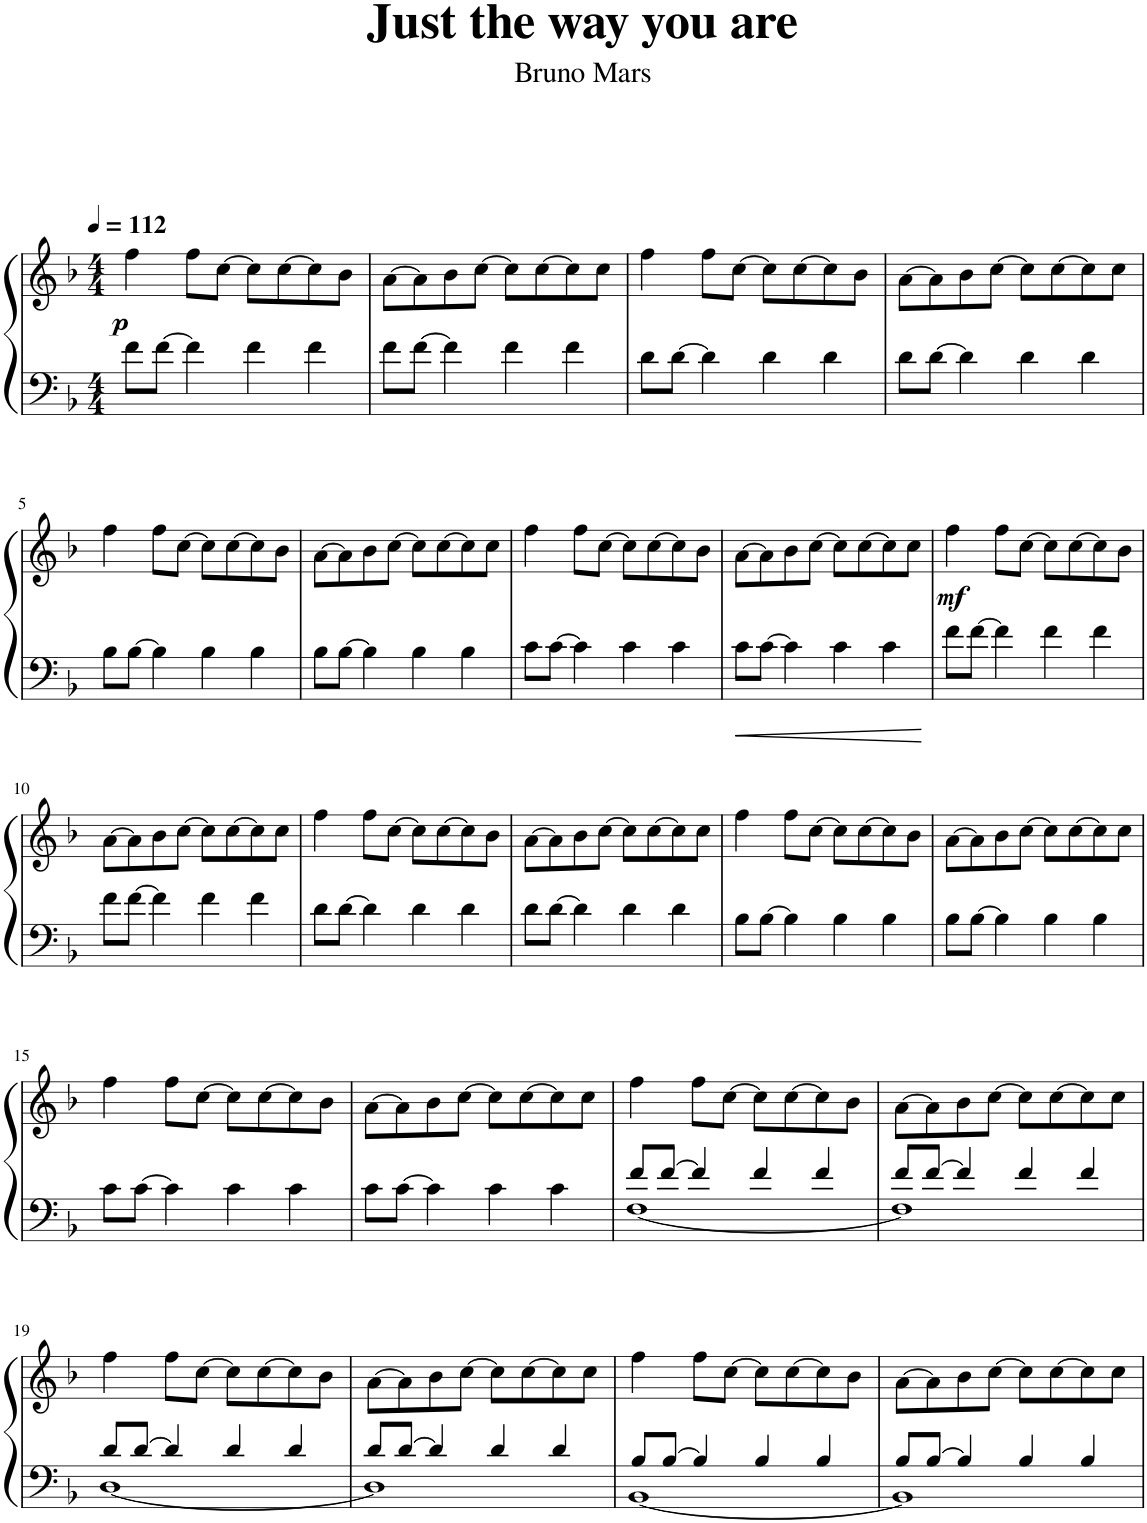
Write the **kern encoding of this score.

**kern	**kern	**dynam
*part1	*part1	*part1
*staff2	*staff1	*staff1/2
*I"Piano	*	*
*I'Pia.	*	*
*clefF4	*clefG2	*
*k[b-]	*k[b-]	*
*M4/4	*M4/4	*
*MM112	*MM112	*
=1	=1	=1
!	!	!LO:DY:b
8f\L	4ff\	p
[8f\J	.	.
4f\]	8ff\L	.
.	[8cc\J	.
4f\	8cc\L]	.
.	[8cc\	.
4f\	8cc\]	.
.	8b-\J	.
=2	=2	=2
8f\L	[8a\L	.
[8f\J	8a\]	.
4f\]	8b-\	.
.	[8cc\J	.
4f\	8cc\L]	.
.	[8cc\	.
4f\	8cc\]	.
.	8cc\J	.
=3	=3	=3
8d\L	4ff\	.
[8d\J	.	.
4d\]	8ff\L	.
.	[8cc\J	.
4d\	8cc\L]	.
.	[8cc\	.
4d\	8cc\]	.
.	8b-\J	.
=4	=4	=4
8d\L	[8a\L	.
[8d\J	8a\]	.
4d\]	8b-\	.
.	[8cc\J	.
4d\	8cc\L]	.
.	[8cc\	.
4d\	8cc\]	.
.	8cc\J	.
!!LO:LB:g=z
=5	=5	=5
8B-\L	4ff\	.
[8B-\J	.	.
4B-\]	8ff\L	.
.	[8cc\J	.
4B-\	8cc\L]	.
.	[8cc\	.
4B-\	8cc\]	.
.	8b-\J	.
=6	=6	=6
8B-\L	[8a\L	.
[8B-\J	8a\]	.
4B-\]	8b-\	.
.	[8cc\J	.
4B-\	8cc\L]	.
.	[8cc\	.
4B-\	8cc\]	.
.	8cc\J	.
=7	=7	=7
8c\L	4ff\	.
[8c\J	.	.
4c\]	8ff\L	.
.	[8cc\J	.
4c\	8cc\L]	.
.	[8cc\	.
4c\	8cc\]	.
.	8b-\J	.
=8	=8	=8
8c\L	[8a\L	.
[8c\J	8a\]	.
4c\]	8b-\	.
.	[8cc\J	.
4c\	8cc\L]	.
.	[8cc\	.
4c\	8cc\]	.
.	8cc\J	.
=9	=9	=9
!	!	!LO:DY:b
8f\L	4ff\	mf
[8f\J	.	.
4f\]	8ff\L	.
.	[8cc\J	.
4f\	8cc\L]	.
.	[8cc\	.
4f\	8cc\]	.
.	8b-\J	.
!!LO:LB:g=z
=10	=10	=10
8f\L	[8a\L	.
[8f\J	8a\]	.
4f\]	8b-\	.
.	[8cc\J	.
4f\	8cc\L]	.
.	[8cc\	.
4f\	8cc\]	.
.	8cc\J	.
=11	=11	=11
8d\L	4ff\	.
[8d\J	.	.
4d\]	8ff\L	.
.	[8cc\J	.
4d\	8cc\L]	.
.	[8cc\	.
4d\	8cc\]	.
.	8b-\J	.
=12	=12	=12
8d\L	[8a\L	.
[8d\J	8a\]	.
4d\]	8b-\	.
.	[8cc\J	.
4d\	8cc\L]	.
.	[8cc\	.
4d\	8cc\]	.
.	8cc\J	.
=13	=13	=13
8B-\L	4ff\	.
[8B-\J	.	.
4B-\]	8ff\L	.
.	[8cc\J	.
4B-\	8cc\L]	.
.	[8cc\	.
4B-\	8cc\]	.
.	8b-\J	.
=14	=14	=14
8B-\L	[8a\L	.
[8B-\J	8a\]	.
4B-\]	8b-\	.
.	[8cc\J	.
4B-\	8cc\L]	.
.	[8cc\	.
4B-\	8cc\]	.
.	8cc\J	.
!!LO:LB:g=z
=15	=15	=15
8c\L	4ff\	.
[8c\J	.	.
4c\]	8ff\L	.
.	[8cc\J	.
4c\	8cc\L]	.
.	[8cc\	.
4c\	8cc\]	.
.	8b-\J	.
=16	=16	=16
8c\L	[8a\L	.
[8c\J	8a\]	.
4c\]	8b-\	.
.	[8cc\J	.
4c\	8cc\L]	.
.	[8cc\	.
4c\	8cc\]	.
.	8cc\J	.
=17	=17	=17
*^	*	*
8f/L	[1F	4ff\	.
[8f/J	.	.	.
4f/]	.	8ff\L	.
.	.	[8cc\J	.
4f/	.	8cc\L]	.
.	.	[8cc\	.
4f/	.	8cc\]	.
.	.	8b-\J	.
=18	=18	=18	=18
8f/L	1F]	[8a\L	.
[8f/J	.	8a\]	.
4f/]	.	8b-\	.
.	.	[8cc\J	.
4f/	.	8cc\L]	.
.	.	[8cc\	.
4f/	.	8cc\]	.
.	.	8cc\J	.
!!LO:LB:g=z
=19	=19	=19	=19
8d/L	[1D	4ff\	.
[8d/J	.	.	.
4d/]	.	8ff\L	.
.	.	[8cc\J	.
4d/	.	8cc\L]	.
.	.	[8cc\	.
4d/	.	8cc\]	.
.	.	8b-\J	.
=20	=20	=20	=20
8d/L	1D]	[8a\L	.
[8d/J	.	8a\]	.
4d/]	.	8b-\	.
.	.	[8cc\J	.
4d/	.	8cc\L]	.
.	.	[8cc\	.
4d/	.	8cc\]	.
.	.	8cc\J	.
=21	=21	=21	=21
8B-/L	[1BB-	4ff\	.
[8B-/J	.	.	.
4B-/]	.	8ff\L	.
.	.	[8cc\J	.
4B-/	.	8cc\L]	.
.	.	[8cc\	.
4B-/	.	8cc\]	.
.	.	8b-\J	.
=22	=22	=22	=22
8B-/L	1BB-]	[8a\L	.
[8B-/J	.	8a\]	.
4B-/]	.	8b-\	.
.	.	[8cc\J	.
4B-/	.	8cc\L]	.
.	.	[8cc\	.
4B-/	.	8cc\]	.
.	.	8cc\J	.
*v	*v	*	*
=	=	=
*-	*-	*-
